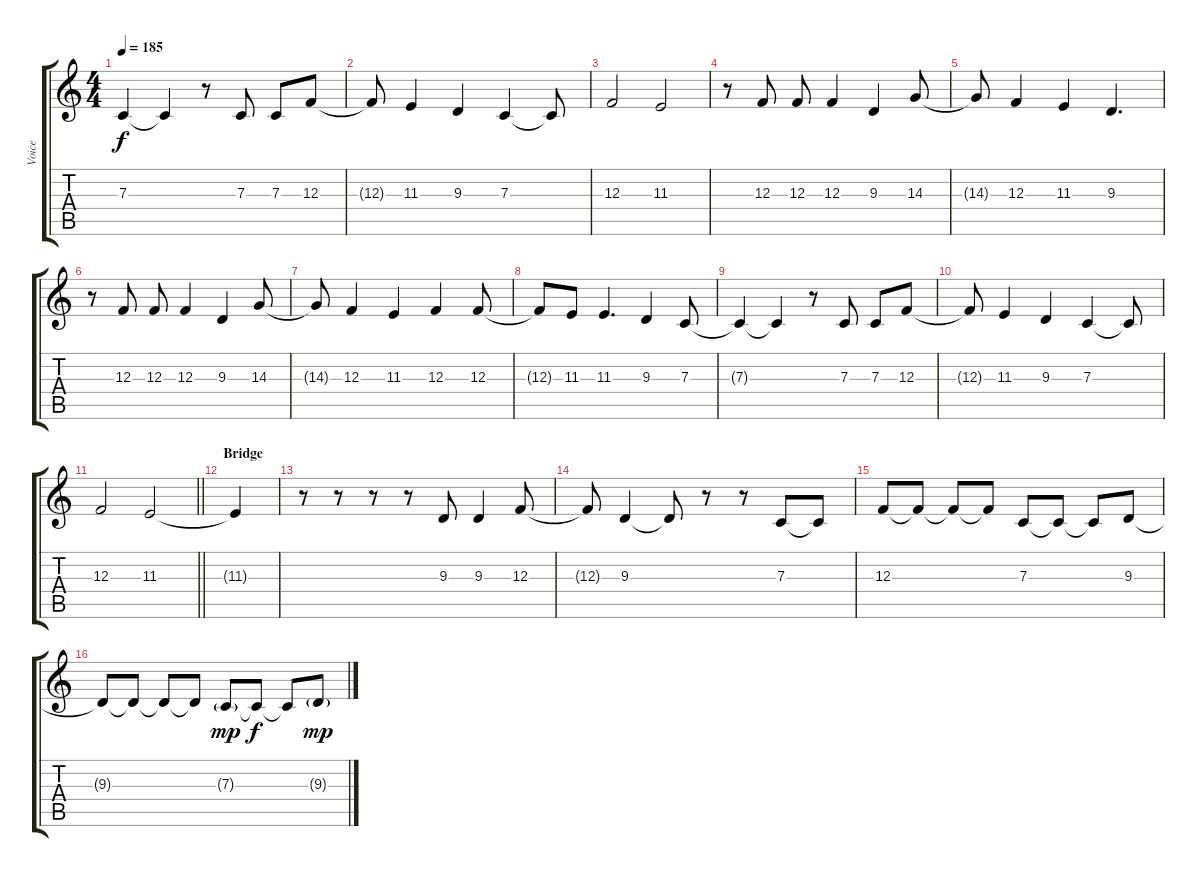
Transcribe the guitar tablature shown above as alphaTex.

\track ("Voice" "Voice") {instrument lead2sawtooth}
\staff {score tabs}
\tuning (D4 A3 F3 C3 G2 C2) {hide}
\ts (4 4)
\tempo 185
\clef g2
\ks c
7.3{t}.4{dy f} 7.3{t}.4 r.8 7.3.8 7.3.8 12.3.8 |
12.3{t}.8 11.3.4 9.3.4 7.3.4 7.3{t}.8 |
12.3.2 11.3.2 |
r.8 12.3.8 12.3.8 12.3.4 9.3.4 14.3.8 |
14.3{t}.8 12.3.4 11.3.4 9.3.4{d} |
r.8 12.3.8 12.3.8 12.3.4 9.3.4 14.3.8 |
14.3{t}.8 12.3.4 11.3.4 12.3.4 12.3.8 |
12.3{t}.8 11.3.8 11.3.4{d} 9.3.4 7.3.8 |
7.3{t}.4 7.3{t}.4 r.8 7.3.8 7.3.8 12.3.8 |
12.3{t}.8 11.3.4 9.3.4 7.3.4 7.3{t}.8 |
\barLineRight lightlight
12.3.2 11.3.2 |
\section ("" "Bridge")
11.3{t}.4 |
r.8 r.8 r.8 r.8 9.3.8 9.3.4 12.3.8 |
12.3{t}.8 9.3.4 9.3{t}.8 r.8 r.8 7.3.8 7.3{t}.8 |
12.3.8 12.3{t}.8 12.3{t}.8 12.3{t}.8 7.3.8 7.3{t}.8 7.3{t}.8 9.3.8 |
9.3{t}.8 9.3{t}.8 9.3{t}.8 9.3{t}.8 7.3{g}.8{dy mp} 7.3{t}.8{dy f} 7.3{t}.8 9.3{g}.8{dy mp}
